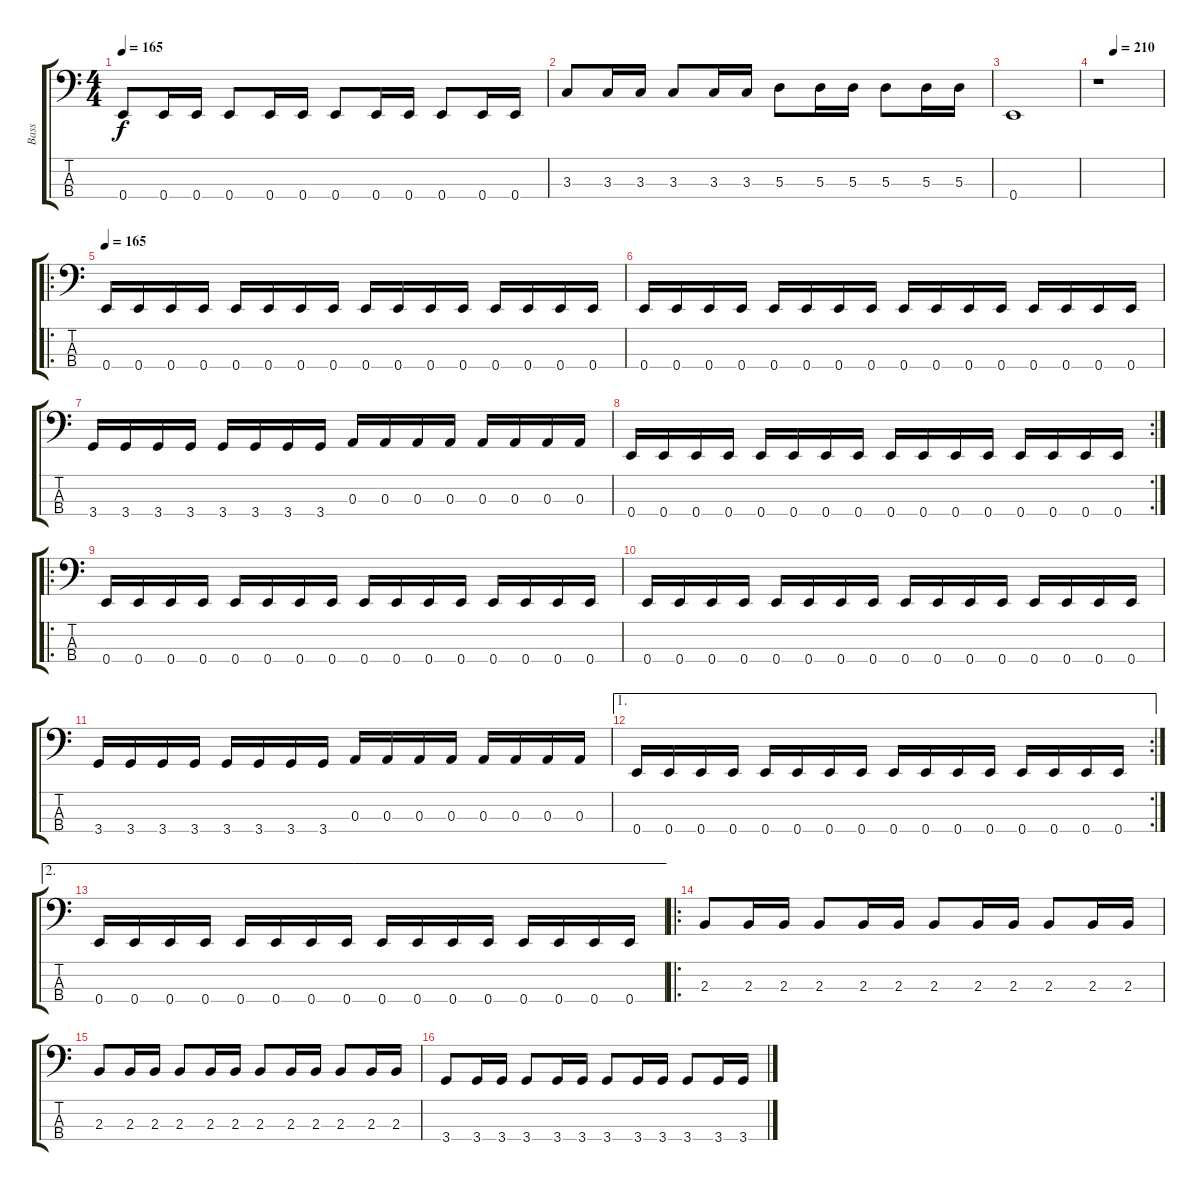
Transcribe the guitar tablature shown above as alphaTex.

\track ("Bass" "Bass") {instrument electricbassfinger}
\staff {score tabs}
\tuning (G2 D2 A1 E1) {hide}
\ts (4 4)
\tempo 165
\clef f4
\ks c
0.4.8{dy f} 0.4.16 0.4.16 0.4.8 0.4.16 0.4.16 0.4.8 0.4.16 0.4.16 0.4.8 0.4.16 0.4.16 |
3.3.8 3.3.16 3.3.16 3.3.8 3.3.16 3.3.16 5.3.8 5.3.16 5.3.16 5.3.8 5.3.16 5.3.16 |
0.4.1 |
\tempo (210 0.25)
r.1 |
\ro
\tempo 165
0.4.16 0.4.16 0.4.16 0.4.16 0.4.16 0.4.16 0.4.16 0.4.16 0.4.16 0.4.16 0.4.16 0.4.16 0.4.16 0.4.16 0.4.16 0.4.16 |
0.4.16 0.4.16 0.4.16 0.4.16 0.4.16 0.4.16 0.4.16 0.4.16 0.4.16 0.4.16 0.4.16 0.4.16 0.4.16 0.4.16 0.4.16 0.4.16 |
3.4.16 3.4.16 3.4.16 3.4.16 3.4.16 3.4.16 3.4.16 3.4.16 0.3.16 0.3.16 0.3.16 0.3.16 0.3.16 0.3.16 0.3.16 0.3.16 |
\rc 2
0.4.16 0.4.16 0.4.16 0.4.16 0.4.16 0.4.16 0.4.16 0.4.16 0.4.16 0.4.16 0.4.16 0.4.16 0.4.16 0.4.16 0.4.16 0.4.16 |
\ro
0.4.16 0.4.16 0.4.16 0.4.16 0.4.16 0.4.16 0.4.16 0.4.16 0.4.16 0.4.16 0.4.16 0.4.16 0.4.16 0.4.16 0.4.16 0.4.16 |
0.4.16 0.4.16 0.4.16 0.4.16 0.4.16 0.4.16 0.4.16 0.4.16 0.4.16 0.4.16 0.4.16 0.4.16 0.4.16 0.4.16 0.4.16 0.4.16 |
3.4.16 3.4.16 3.4.16 3.4.16 3.4.16 3.4.16 3.4.16 3.4.16 0.3.16 0.3.16 0.3.16 0.3.16 0.3.16 0.3.16 0.3.16 0.3.16 |
\ae 1
\rc 2
0.4.16 0.4.16 0.4.16 0.4.16 0.4.16 0.4.16 0.4.16 0.4.16 0.4.16 0.4.16 0.4.16 0.4.16 0.4.16 0.4.16 0.4.16 0.4.16 |
\ae 2
0.4.16 0.4.16 0.4.16 0.4.16 0.4.16 0.4.16 0.4.16 0.4.16 0.4.16 0.4.16 0.4.16 0.4.16 0.4.16 0.4.16 0.4.16 0.4.16 |
\ro
2.3.8 2.3.16 2.3.16 2.3.8 2.3.16 2.3.16 2.3.8 2.3.16 2.3.16 2.3.8 2.3.16 2.3.16 |
2.3.8 2.3.16 2.3.16 2.3.8 2.3.16 2.3.16 2.3.8 2.3.16 2.3.16 2.3.8 2.3.16 2.3.16 |
3.4.8 3.4.16 3.4.16 3.4.8 3.4.16 3.4.16 3.4.8 3.4.16 3.4.16 3.4.8 3.4.16 3.4.16
